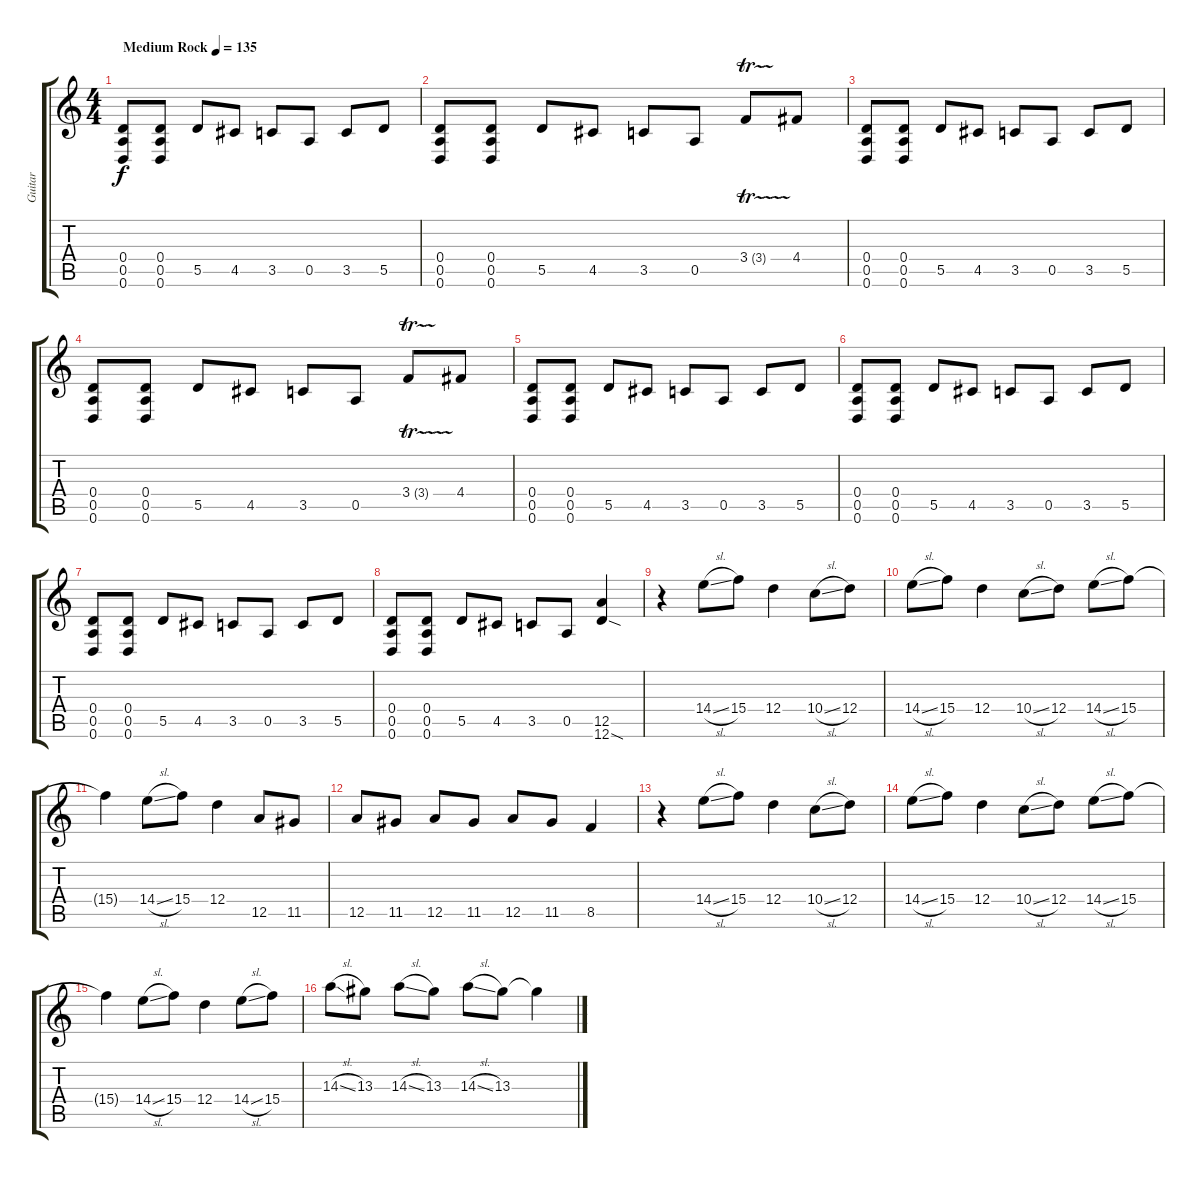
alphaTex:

\track ("Guitar" "Guitar") {instrument distortionguitar}
\staff {score tabs}
\tuning (E4 B3 G3 D3 A2 D2) {hide}
\ts (4 4)
\tempo (135 "Medium Rock")
\clef g2
\ks c
(0.4 0.5 0.6).8{dy f instrument distortionguitar} (0.4 0.5 0.6).8 5.5.8 4.5.8 3.5.8 0.5.8 3.5.8 5.5.8 |
(0.4 0.5 0.6).8 (0.4 0.5 0.6).8 5.5.8 4.5.8 3.5.8 0.5.8 3.4{tr (3 32)}.8 4.4.8 |
(0.4 0.5 0.6).8 (0.4 0.5 0.6).8 5.5.8 4.5.8 3.5.8 0.5.8 3.5.8 5.5.8 |
(0.4 0.5 0.6).8 (0.4 0.5 0.6).8 5.5.8 4.5.8 3.5.8 0.5.8 3.4{tr (3 32)}.8 4.4.8 |
(0.4 0.5 0.6).8 (0.4 0.5 0.6).8 5.5.8 4.5.8 3.5.8 0.5.8 3.5.8 5.5.8 |
(0.4 0.5 0.6).8 (0.4 0.5 0.6).8 5.5.8 4.5.8 3.5.8 0.5.8 3.5.8 5.5.8 |
(0.4 0.5 0.6).8 (0.4 0.5 0.6).8 5.5.8 4.5.8 3.5.8 0.5.8 3.5.8 5.5.8 |
(0.4 0.5 0.6).8 (0.4 0.5 0.6).8 5.5.8 4.5.8 3.5.8 0.5.8 (12.5 12.6{sod}).4 |
r.4 14.4{sl}.8 15.4.8 12.4.4 10.4{sl}.8 12.4.8 |
14.4{sl}.8 15.4.8 12.4.4 10.4{sl}.8 12.4.8 14.4{sl}.8 15.4.8 |
15.4{t}.4 14.4{sl}.8 15.4.8 12.4.4 12.5.8 11.5.8 |
12.5.8 11.5.8 12.5.8 11.5.8 12.5.8 11.5.8 8.5.4 |
r.4 14.4{sl}.8 15.4.8 12.4.4 10.4{sl}.8 12.4.8 |
14.4{sl}.8 15.4.8 12.4.4 10.4{sl}.8 12.4.8 14.4{sl}.8 15.4.8 |
15.4{t}.4 14.4{sl}.8 15.4.8 12.4.4 14.4{sl}.8 15.4.8 |
14.3{sl}.8 13.3.8 14.3{sl}.8 13.3.8 14.3{sl}.8 13.3.8 13.3{t}.4
